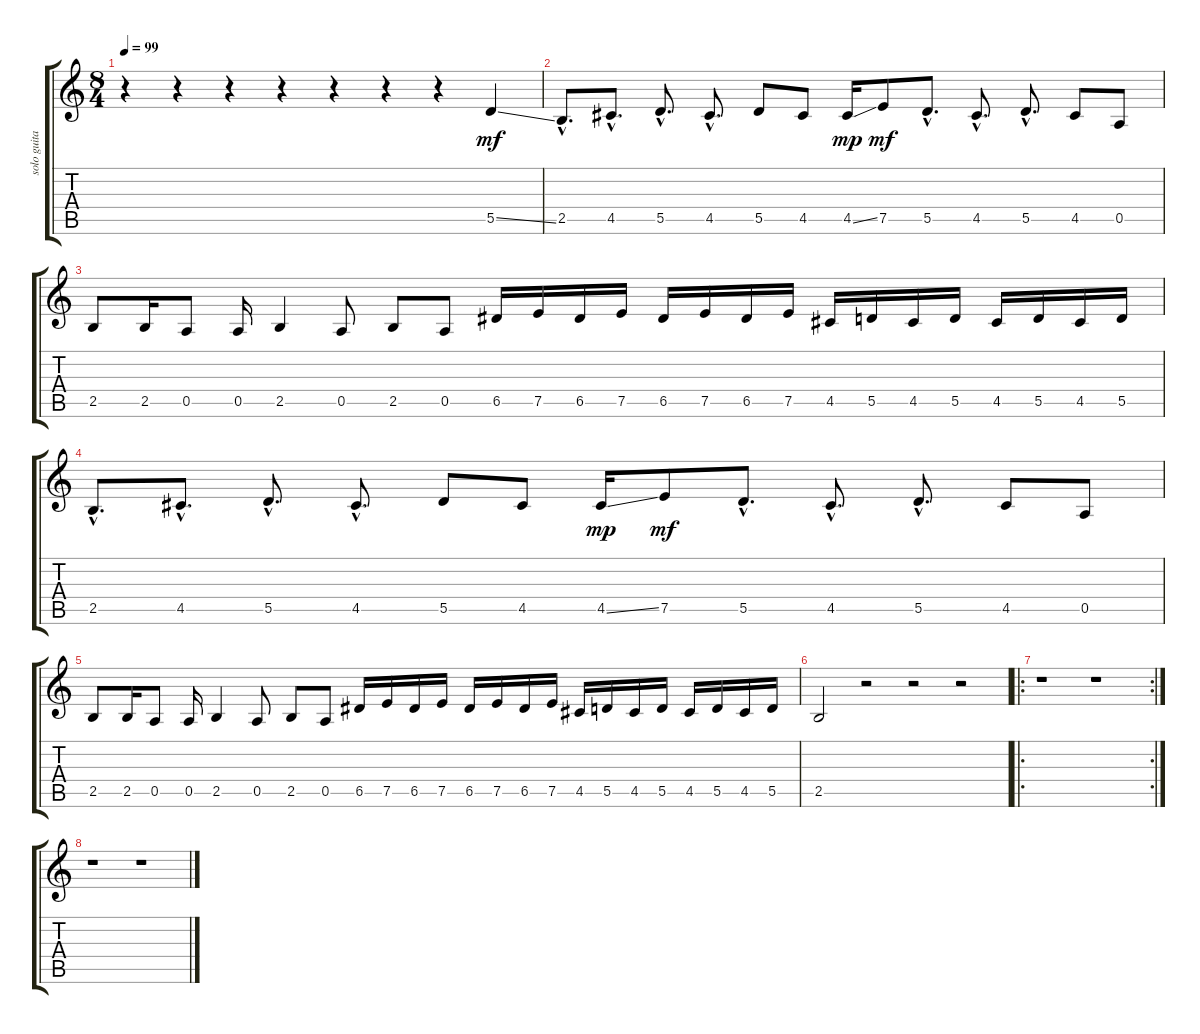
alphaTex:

\track ("solo guitar" "solo guita") {instrument distortionguitar}
\staff {score tabs}
\tuning (E4 B3 G3 D3 A2 E2) {hide}
\ts (8 4)
\tempo 99
\clef g2
\ks c
r.4{dy mf} r.4 r.4 r.4 r.4 r.4 r.4 5.5{ss}.4 |
2.5{hac}.8{d} 4.5{hac}.8{d} 5.5{hac}.8{d} 4.5{hac}.8{d} 5.5.8 4.5.8 4.5{ss}.16{dy mp} 7.5.8{dy mf} 5.5{hac}.8{d} 4.5{hac}.8{d} 5.5{hac}.8{d} 4.5.8 0.5.8 |
2.5.8 2.5.16 0.5.8 0.5.16 2.5.4 0.5.8 2.5.8 0.5.8 6.5.16{volume 13} 7.5.16 6.5.16 7.5.16 6.5.16 7.5.16 6.5.16 7.5.16 4.5.16 5.5.16 4.5.16 5.5.16 4.5.16 5.5.16 4.5.16 5.5.16 |
2.5{hac}.8{d volume 16} 4.5{hac}.8{d} 5.5{hac}.8{d} 4.5{hac}.8{d} 5.5.8 4.5.8 4.5{ss}.16{dy mp} 7.5.8{dy mf} 5.5{hac}.8{d} 4.5{hac}.8{d} 5.5{hac}.8{d} 4.5.8 0.5.8 |
2.5.8 2.5.16 0.5.8 0.5.16 2.5.4 0.5.8 2.5.8 0.5.8 6.5.16{volume 13} 7.5.16 6.5.16 7.5.16 6.5.16 7.5.16 6.5.16 7.5.16 4.5.16 5.5.16 4.5.16 5.5.16 4.5.16 5.5.16 4.5.16 5.5.16 |
2.5.2{volume 16} r.2 r.2 r.2 |
\ro
\rc 2
r.1 r.1 |
r.1 r.1
